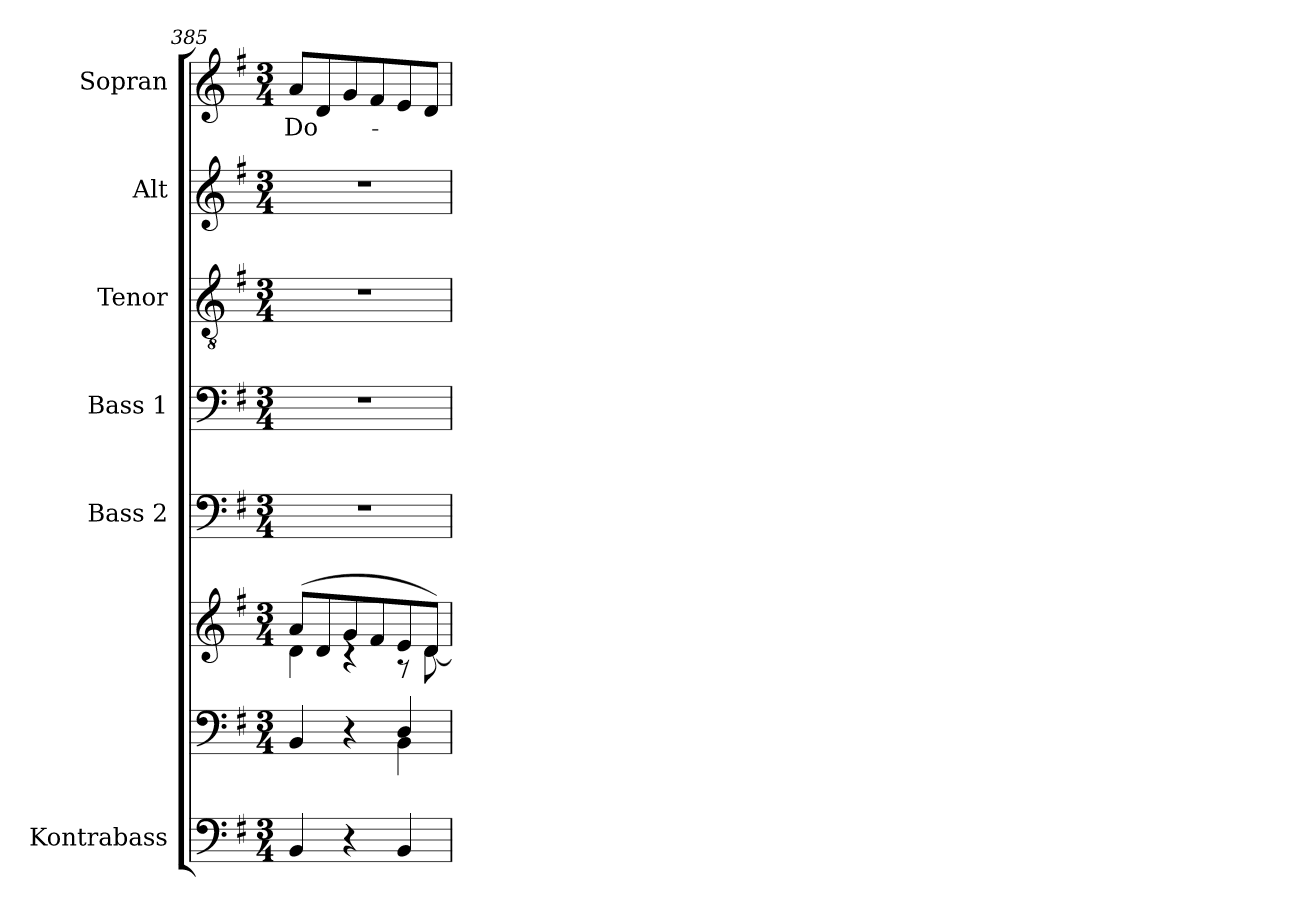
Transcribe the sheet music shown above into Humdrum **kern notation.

**kern	**kern	**kern	**kern	**kern	**kern	**kern	**kern	**text
*part7	*part6	*part6	*part5	*part4	*part3	*part2	*part1	*part1
*staff8	*staff7	*staff6	*staff5	*staff4	*staff3	*staff2	*staff1	*staff1
*I"Kontrabass	*	*	*I"Bass 2	*I"Bass 1	*I"Tenor	*I"Alt	*I"Sopran	*
*I'Kb.	*	*	*I'B. 2	*I'B. 1	*I'T.	*I'A.	*I'S.	*
*clefF4	*clefF4	*clefG2	*clefF4	*clefF4	*clefGv2	*clefG2	*clefG2	*
*ITrd7c12	*	*	*	*	*	*	*	*
*k[f#]	*k[f#]	*k[f#]	*k[f#]	*k[f#]	*k[f#]	*k[f#]	*k[f#]	*
*G:	*G:	*G:	*G:	*G:	*G:	*G:	*G:	*
*M3/4	*M3/4	*M3/4	*M3/4	*M3/4	*M3/4	*M3/4	*M3/4	*
=385	=385	=385	=385	=385	=385	=385	=385	=385
*	*^	*^	*	*	*	*	*	*
!	!	!	!	!	!	!	!	!	!	!LO:LY:b
4BBB/	4BB/	2ryy	(>8a/L	4d\	2.r	2.r	2.r	2.r	8a/L	Do-
.	.	.	8d/	.	.	.	.	.	8d/	.
4r	4r	.	8g/	4rB	.	.	.	.	8g/	.
.	.	.	8f#/	.	.	.	.	.	8f#/	.
4BBB/	4D/	4BB\	8e/	8rA	.	.	.	.	8e/	.
.	.	.	8d/J)	[<8d\	.	.	.	.	8d/J	.
*	*v	*v	*	*	*	*	*	*	*	*
*	*	*v	*v	*	*	*	*	*	*
=	=	=	=	=	=	=	=	=
*-	*-	*-	*-	*-	*-	*-	*-	*-
